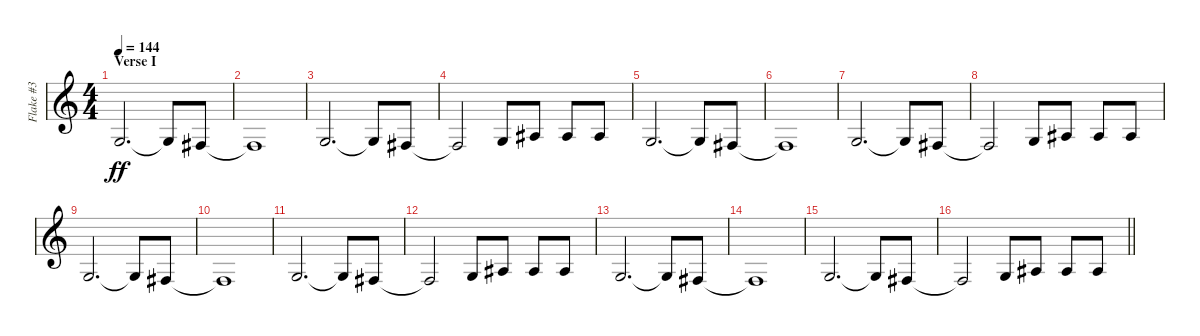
\track ("Flake #3" "Flake #3") {instrument pad4choir}
\staff {score}
\tuning (E4 B3 G3 D3 A2 E2) {hide}
\ts (4 4)
\section ("" "Verse I")
\tempo 144
\clef g2
\ks c
5.4.2{d dy ff instrument pad4choir} 5.4{t}.8 4.4.8 |
4.4{t}.1 |
5.4.2{d} 5.4{t}.8 4.4.8 |
4.4{t}.2 5.4.8 8.4.8 8.4.8 8.4.8 |
5.4.2{d} 5.4{t}.8 4.4.8 |
4.4{t}.1 |
5.4.2{d} 5.4{t}.8 4.4.8 |
4.4{t}.2 5.4.8 8.4.8 8.4.8 8.4.8 |
5.4.2{d} 5.4{t}.8 4.4.8 |
4.4{t}.1 |
5.4.2{d} 5.4{t}.8 4.4.8 |
4.4{t}.2 5.4.8 8.4.8 8.4.8 8.4.8 |
5.4.2{d} 5.4{t}.8 4.4.8 |
4.4{t}.1 |
5.4.2{d} 5.4{t}.8 4.4.8 |
\barLineRight lightlight
4.4{t}.2 5.4.8 8.4.8 8.4.8 8.4.8
